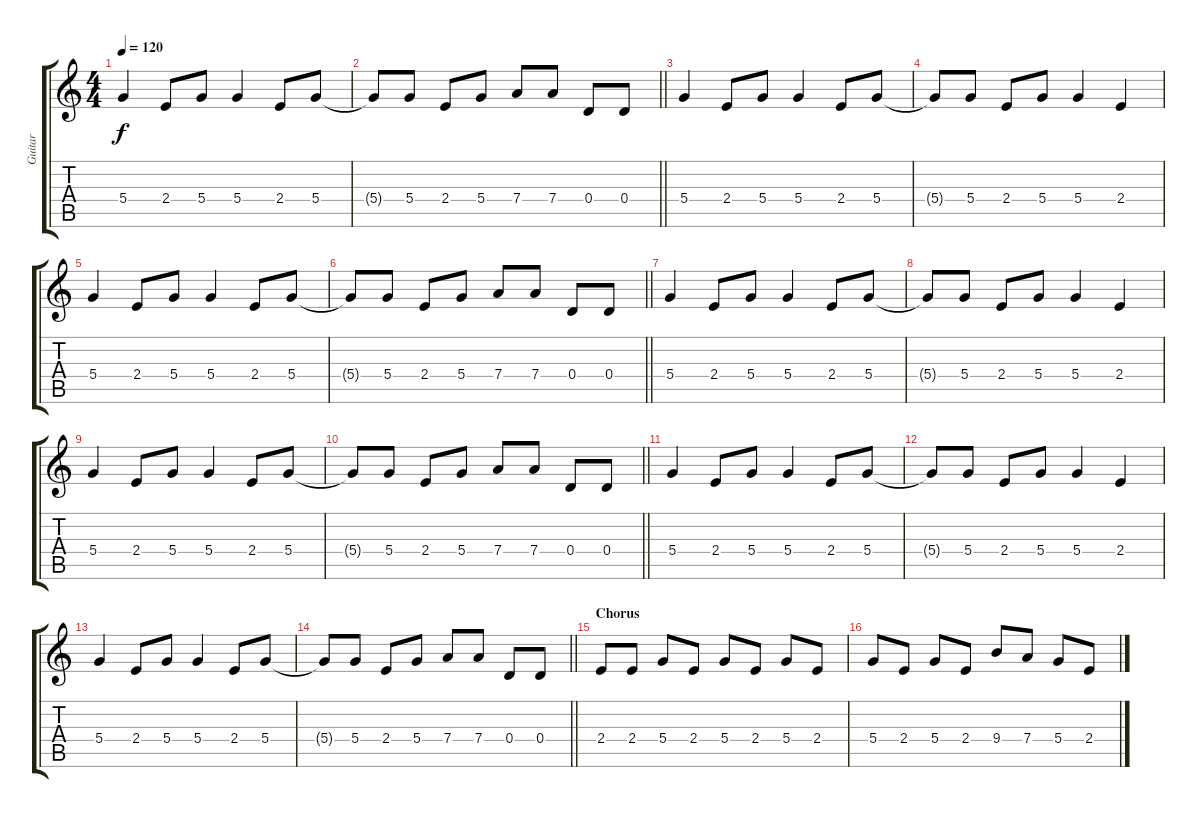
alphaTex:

\track ("Guitar" "Guitar") {instrument overdrivenguitar}
\staff {score tabs}
\tuning (E4 B3 G3 D3 A2 D2) {hide}
\ts (4 4)
\tempo 120
\clef g2
\ks c
5.4.4{dy f} 2.4.8 5.4.8 5.4.4 2.4.8 5.4.8 |
\barLineRight lightlight
5.4{t}.8 5.4.8 2.4.8 5.4.8 7.4.8 7.4.8 0.4.8 0.4.8 |
5.4.4 2.4.8 5.4.8 5.4.4 2.4.8 5.4.8 |
5.4{t}.8 5.4.8 2.4.8 5.4.8 5.4.4 2.4.4 |
5.4.4 2.4.8 5.4.8 5.4.4 2.4.8 5.4.8 |
\barLineRight lightlight
5.4{t}.8 5.4.8 2.4.8 5.4.8 7.4.8 7.4.8 0.4.8 0.4.8 |
5.4.4 2.4.8 5.4.8 5.4.4 2.4.8 5.4.8 |
5.4{t}.8 5.4.8 2.4.8 5.4.8 5.4.4 2.4.4 |
5.4.4 2.4.8 5.4.8 5.4.4 2.4.8 5.4.8 |
\barLineRight lightlight
5.4{t}.8 5.4.8 2.4.8 5.4.8 7.4.8 7.4.8 0.4.8 0.4.8 |
5.4.4 2.4.8 5.4.8 5.4.4 2.4.8 5.4.8 |
5.4{t}.8 5.4.8 2.4.8 5.4.8 5.4.4 2.4.4 |
5.4.4 2.4.8 5.4.8 5.4.4 2.4.8 5.4.8 |
\barLineRight lightlight
5.4{t}.8 5.4.8 2.4.8 5.4.8 7.4.8 7.4.8 0.4.8 0.4.8 |
\section ("" "Chorus")
2.4.8{volume 11 instrument overdrivenguitar} 2.4.8 5.4.8 2.4.8 5.4.8 2.4.8 5.4.8 2.4.8 |
5.4.8 2.4.8 5.4.8 2.4.8 9.4.8 7.4.8 5.4.8 2.4.8
